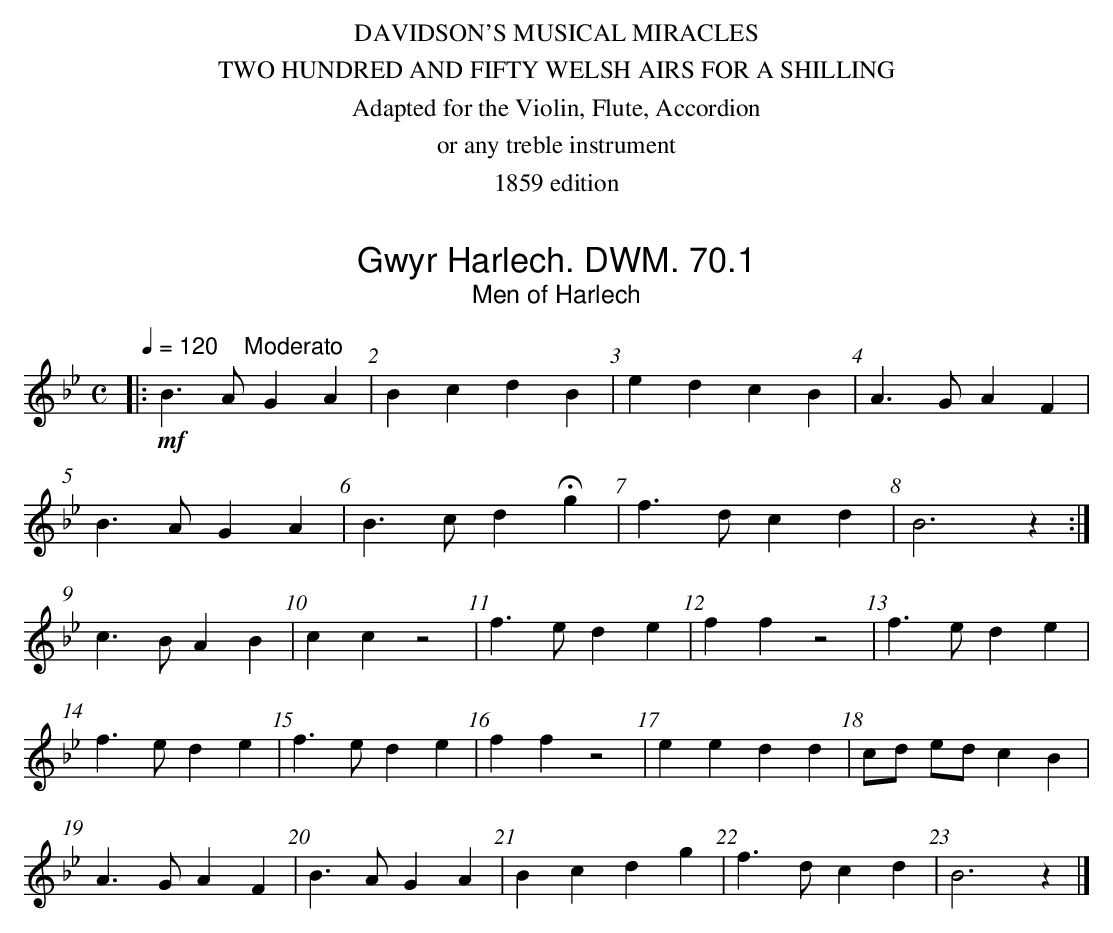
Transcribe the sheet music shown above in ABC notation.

X:1
T:Gwyr Harlech. DWM. 70.1
T:Men of Harlech
M:C
L:1/8
Q:1/4=120 "    Moderato"
K:Bb
|:!mf!B3A G2A2|B2c2d2B2|e2d2c2B2|A3G A2F2|
B3A G2A2|B3c d2Hg2|f3d c2d2|B6z2:|
c3B A2B2|c2c2z4|f3e d2e2|f2f2z4|f3e d2e2|
f3e d2e2|f3e d2e2|f2f2z4|e2e2d2d2|cd ed c2B2|
A3G A2F2|B3A G2A2|B2c2d2g2|f3d c2d2|B6z2|]
